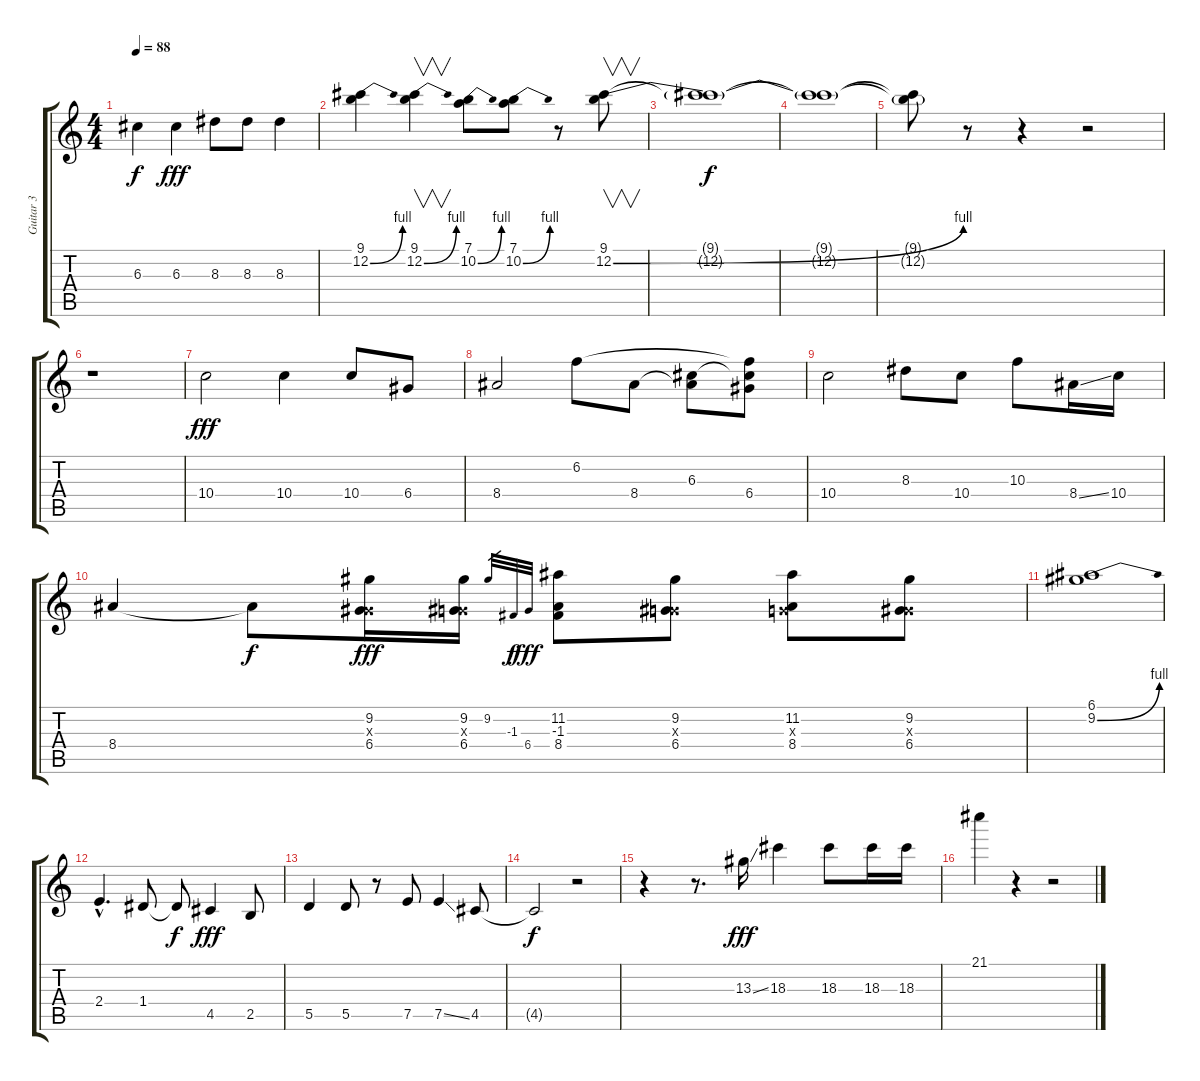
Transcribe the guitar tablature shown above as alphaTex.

\track ("Guitar 3" "Guitar 3") {instrument distortionguitar}
\staff {score tabs}
\tuning (E4 B3 G3 D3 A2 E2) {hide}
\ts (4 4)
\tempo 88
\clef g2
\ks c
6.3{t}.4{dy f} 6.3.4{dy fff} 8.3.8 8.3.8 8.3.4 |
(9.1 12.2{be (bend 0 0 60 4)}).4 (9.1 12.2{be (bend 0 0 60 4)}).4{v} (7.1 10.2{be (bend 0 0 60 4)}).8 (7.1 10.2{be (bend 0 0 60 4)}).8 r.8 (9.1 12.2{be (bend 0 0 60 4)}).8{v} |
(9.1{t} 12.2{t}).1{dy f} |
(9.1{t} 12.2{t}).1 |
(9.1{t} 12.2{t}).8 r.8 r.4 r.2 |
r.1 |
10.4.2{dy fff} 10.4.4 10.4.8 6.4.8 |
8.4.2 6.2.8 8.4.8 (6.3 8.4{t}).8 (6.2{t} 6.3{t} 6.4).8 |
10.4.2 8.3.8 10.4.8 10.3.8 8.4{ss}.16 10.4.16 |
8.4.4 8.4{t}.8{dy f} (9.2 0.3{x} 6.4).16{dy fff} (9.2 0.3{x} 6.4).16 9.2.32{gr} -1.3.32{gr dy f} 6.4.32{gr dy fff} (11.2 -1.3 8.4).8 (9.2 0.3{x} 6.4).8 (11.2 0.3{x} 8.4).8 (9.2 0.3{x} 6.4).8 |
(6.1 9.2{be (bend 0 0 60 4)}).1 |
2.4{hac}.4{d} 1.4.8 1.4{t}.8{dy f} 4.5.4{dy fff} 2.5.8 |
5.5.4 5.5.8 r.8 7.5.8 7.5{ss}.4 4.5.8 |
4.5{t}.2{dy f} r.2 |
r.4 r.8{d} 13.3{ss}.16{dy fff} 18.3.4 18.3.8 18.3.16 18.3.16 |
21.1.4 r.4 r.2
